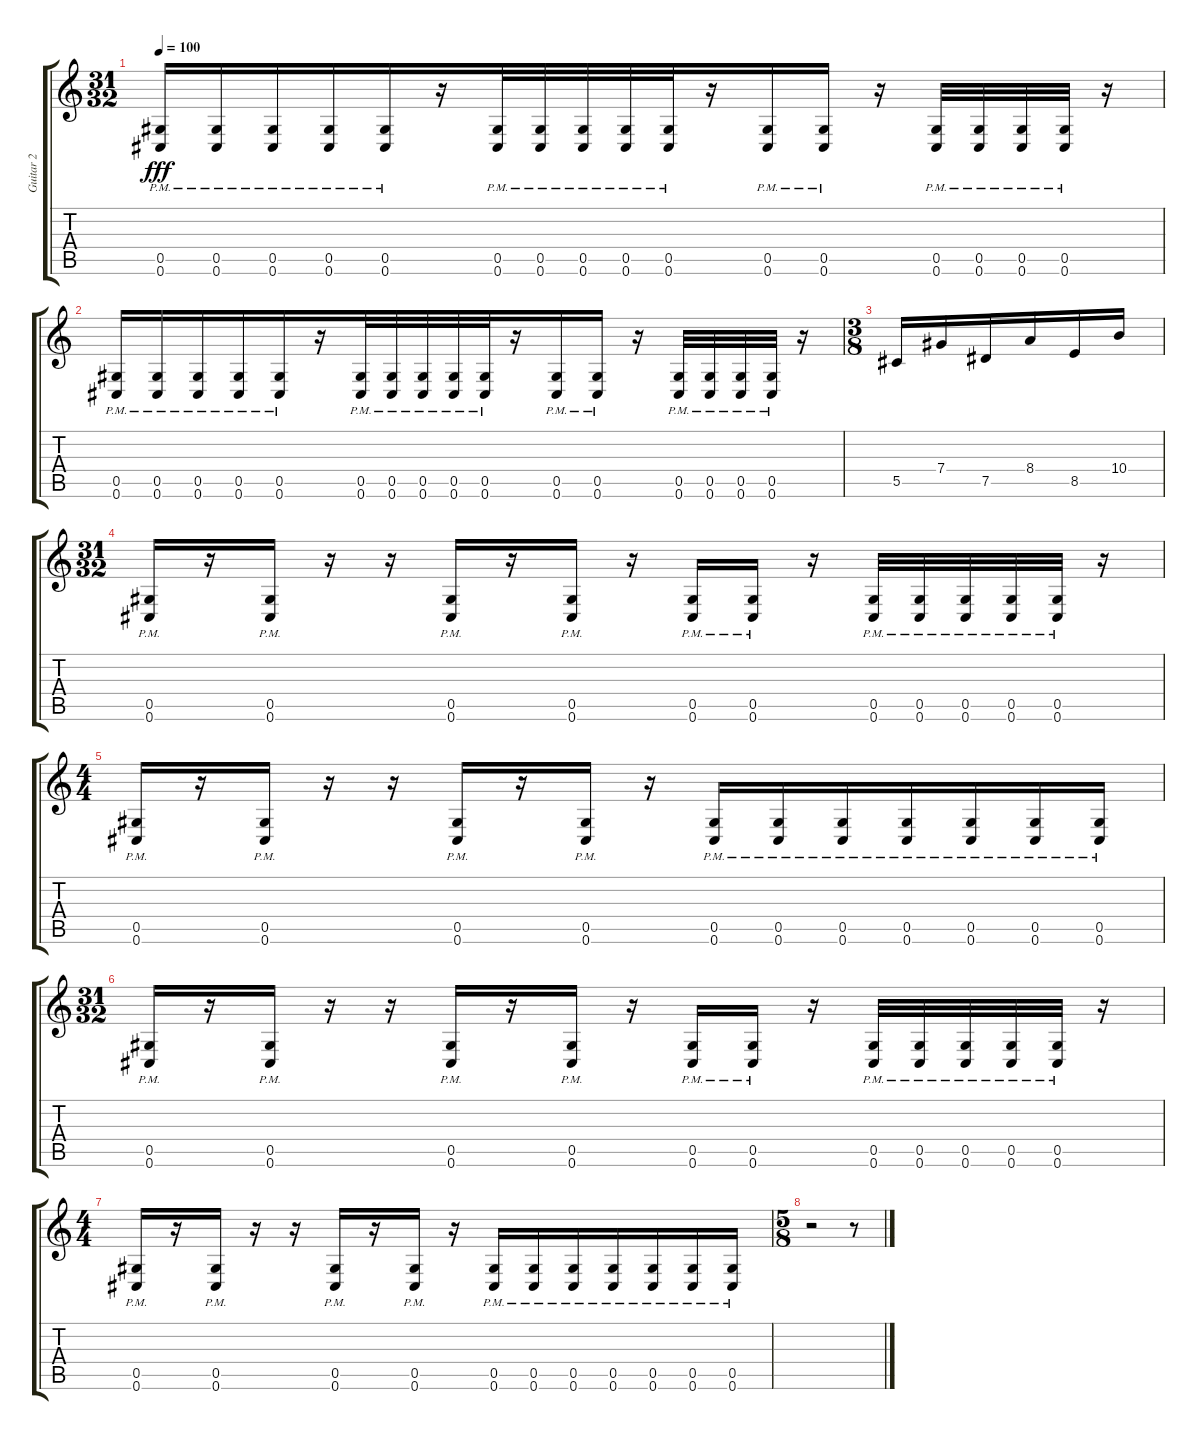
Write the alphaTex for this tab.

\track ("Guitar 2" "Guitar 2") {instrument distortionguitar}
\staff {score tabs}
\tuning (Eb4 Bb3 Gb3 Db3 Ab2 Db2) {hide}
\ts (31 32)
\tempo 100
\clef g2
\ks c
(0.5{pm} 0.6{pm}).16{dy fff beam merge} (0.5{pm} 0.6{pm}).16{beam merge} (0.5{pm} 0.6{pm}).16{beam merge} (0.5{pm} 0.6{pm}).16{beam merge} (0.5{pm} 0.6{pm}).16 r.16 (0.5{pm} 0.6{pm}).32{beam merge} (0.5{pm} 0.6{pm}).32{beam merge} (0.5{pm} 0.6{pm}).32{beam merge} (0.5{pm} 0.6{pm}).32{beam merge} (0.5{pm} 0.6{pm}).32 r.16 (0.5{pm} 0.6{pm}).16{beam merge} (0.5{pm} 0.6{pm}).16 r.16 (0.5{pm} 0.6{pm}).32{beam merge} (0.5{pm} 0.6{pm}).32{beam merge} (0.5{pm} 0.6{pm}).32{beam merge} (0.5{pm} 0.6{pm}).32 r.16 |
(0.5{pm} 0.6{pm}).16{beam merge} (0.5{pm} 0.6{pm}).16{beam merge} (0.5{pm} 0.6{pm}).16{beam merge} (0.5{pm} 0.6{pm}).16{beam merge} (0.5{pm} 0.6{pm}).16 r.16 (0.5{pm} 0.6{pm}).32{beam merge} (0.5{pm} 0.6{pm}).32{beam merge} (0.5{pm} 0.6{pm}).32{beam merge} (0.5{pm} 0.6{pm}).32{beam merge} (0.5{pm} 0.6{pm}).32 r.16 (0.5{pm} 0.6{pm}).16{beam merge} (0.5{pm} 0.6{pm}).16 r.16 (0.5{pm} 0.6{pm}).32{beam merge} (0.5{pm} 0.6{pm}).32{beam merge} (0.5{pm} 0.6{pm}).32{beam merge} (0.5{pm} 0.6{pm}).32 r.16 |
\ts (3 8)
5.5.16 7.4.16 7.5.16 8.4.16 8.5.16 10.4.16 |
\ts (31 32)
(0.5{pm} 0.6{pm}).16 r.16 (0.5{pm} 0.6{pm}).16 r.16 r.16 (0.5{pm} 0.6{pm}).16 r.16 (0.5{pm} 0.6{pm}).16 r.16 (0.5{pm} 0.6{pm}).16{beam merge} (0.5{pm} 0.6{pm}).16 r.16 (0.5{pm} 0.6{pm}).32{beam merge} (0.5{pm} 0.6{pm}).32{beam merge} (0.5{pm} 0.6{pm}).32{beam merge} (0.5{pm} 0.6{pm}).32{beam merge} (0.5{pm} 0.6{pm}).32 r.16 |
\ts (4 4)
(0.5{pm} 0.6{pm}).16 r.16 (0.5{pm} 0.6{pm}).16 r.16 r.16 (0.5{pm} 0.6{pm}).16 r.16 (0.5{pm} 0.6{pm}).16 r.16 (0.5{pm} 0.6{pm}).16{beam merge} (0.5{pm} 0.6{pm}).16{beam merge} (0.5{pm} 0.6{pm}).16{beam merge} (0.5{pm} 0.6{pm}).16{beam merge} (0.5{pm} 0.6{pm}).16{beam merge} (0.5{pm} 0.6{pm}).16 (0.5{pm} 0.6{pm}).16 |
\ts (31 32)
(0.5{pm} 0.6{pm}).16 r.16 (0.5{pm} 0.6{pm}).16 r.16 r.16 (0.5{pm} 0.6{pm}).16 r.16 (0.5{pm} 0.6{pm}).16 r.16 (0.5{pm} 0.6{pm}).16{beam merge} (0.5{pm} 0.6{pm}).16 r.16 (0.5{pm} 0.6{pm}).32{beam merge} (0.5{pm} 0.6{pm}).32{beam merge} (0.5{pm} 0.6{pm}).32{beam merge} (0.5{pm} 0.6{pm}).32{beam merge} (0.5{pm} 0.6{pm}).32 r.16 |
\ts (4 4)
(0.5{pm} 0.6{pm}).16 r.16 (0.5{pm} 0.6{pm}).16 r.16 r.16 (0.5{pm} 0.6{pm}).16 r.16 (0.5{pm} 0.6{pm}).16 r.16 (0.5{pm} 0.6{pm}).16{beam merge} (0.5{pm} 0.6{pm}).16{beam merge} (0.5{pm} 0.6{pm}).16{beam merge} (0.5{pm} 0.6{pm}).16{beam merge} (0.5{pm} 0.6{pm}).16{beam merge} (0.5{pm} 0.6{pm}).16 (0.5{pm} 0.6{pm}).16 |
\ts (5 8)
r.2 r.8
